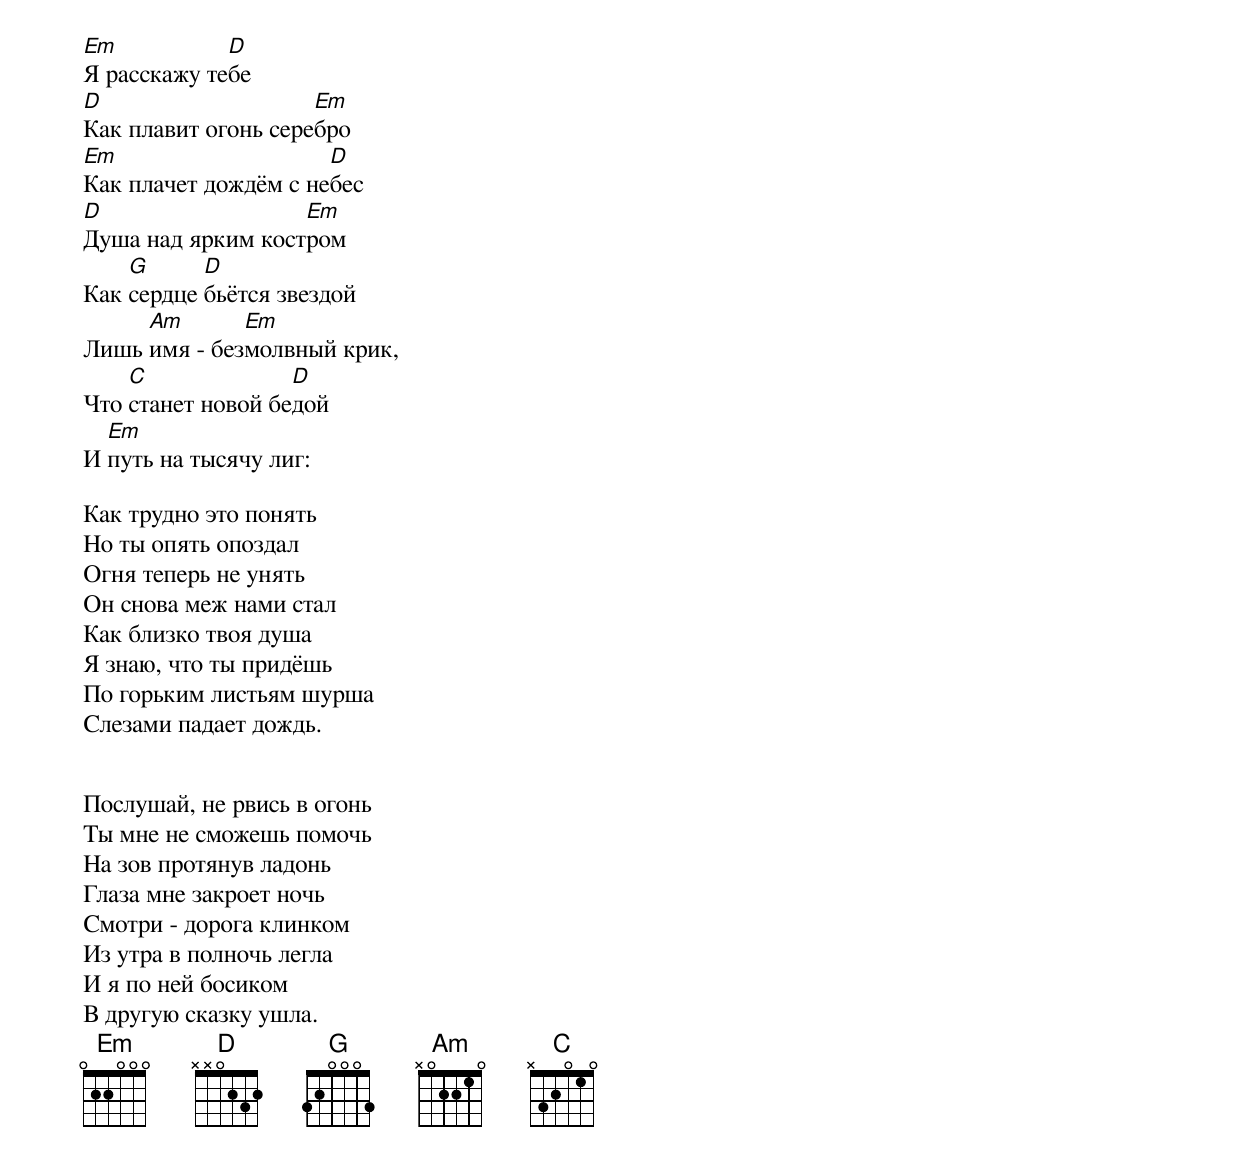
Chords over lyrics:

Em           D
Я расскажу тебе
D                    Em
Как плавит огонь серебро
Em                    D
Как плачет дождём с небес
D                  Em
Душа над ярким костром
    G      D
Как сердце бьётся звездой
     Am       Em
Лишь имя - безмолвный крик,
    C              D
Что станет новой бедой
  Em
И путь на тысячу лиг:

Как трудно это понять
Но ты опять опоздал
Огня теперь не унять
Он снова меж нами стал
Как близко твоя душа
Я знаю, что ты придёшь
По горьким листьям шурша
Слезами падает дождь.


Послушай, не рвись в огонь
Ты мне не сможешь помочь
На зов протянув ладонь
Глаза мне закроет ночь
Смотри - дорога клинком
Из утра в полночь легла
И я по ней босиком
В другую сказку ушла.
